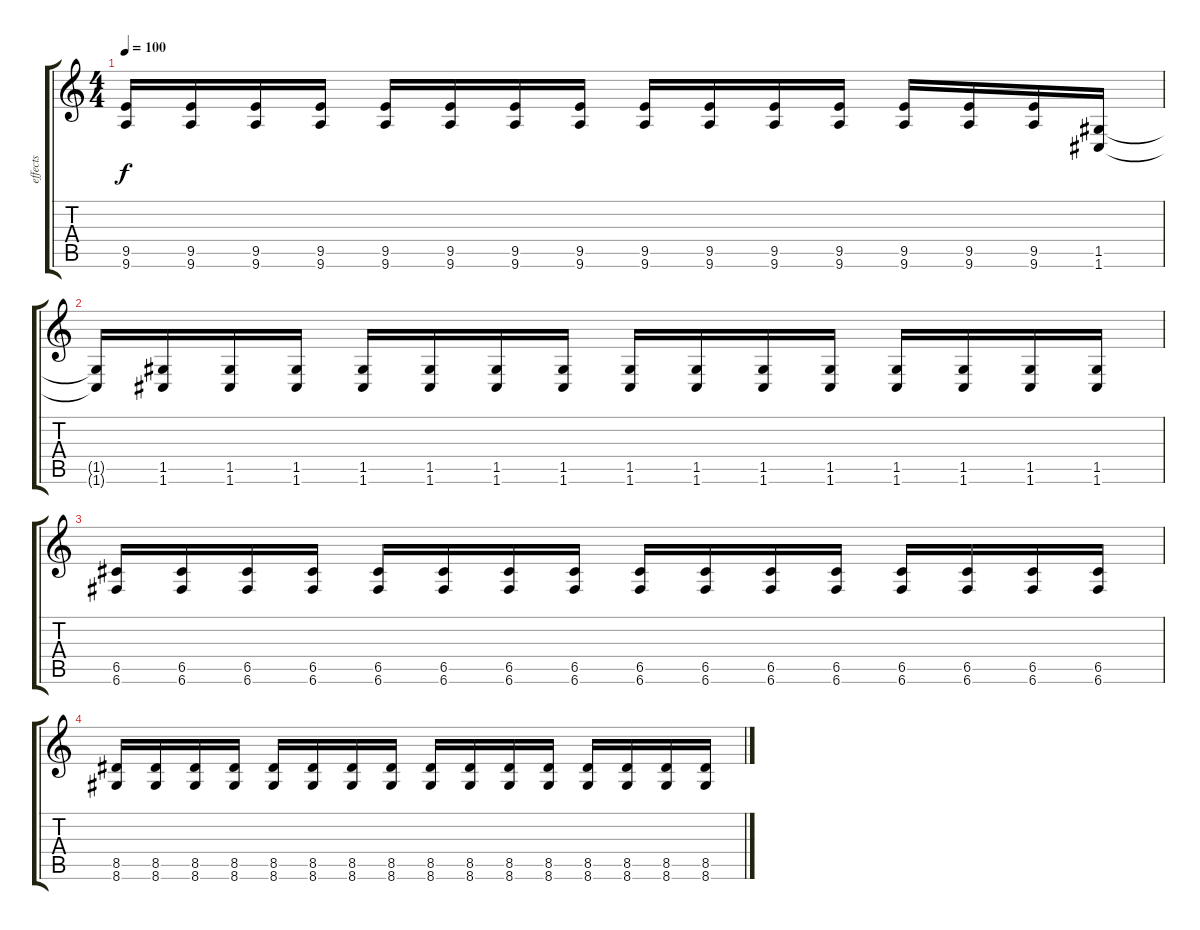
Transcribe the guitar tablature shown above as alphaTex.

\track ("effects" "effects") {instrument distortionguitar}
\staff {score tabs}
\tuning (D4 A3 F3 C3 G2 C2) {hide}
\ts (4 4)
\tempo 100
\clef g2
\ks c
(9.5 9.6).16{dy f} (9.5 9.6).16 (9.5 9.6).16 (9.5 9.6).16 (9.5 9.6).16 (9.5 9.6).16 (9.5 9.6).16 (9.5 9.6).16 (9.5 9.6).16 (9.5 9.6).16 (9.5 9.6).16 (9.5 9.6).16 (9.5 9.6).16 (9.5 9.6).16 (9.5 9.6).16 (1.5 1.6).16 |
(1.5{t} 1.6{t}).16 (1.5 1.6).16 (1.5 1.6).16 (1.5 1.6).16 (1.5 1.6).16 (1.5 1.6).16 (1.5 1.6).16 (1.5 1.6).16 (1.5 1.6).16 (1.5 1.6).16 (1.5 1.6).16 (1.5 1.6).16 (1.5 1.6).16 (1.5 1.6).16 (1.5 1.6).16 (1.5 1.6).16 |
(6.5 6.6).16 (6.5 6.6).16 (6.5 6.6).16 (6.5 6.6).16 (6.5 6.6).16 (6.5 6.6).16 (6.5 6.6).16 (6.5 6.6).16 (6.5 6.6).16 (6.5 6.6).16 (6.5 6.6).16 (6.5 6.6).16 (6.5 6.6).16 (6.5 6.6).16 (6.5 6.6).16 (6.5 6.6).16 |
(8.5 8.6).16 (8.5 8.6).16 (8.5 8.6).16 (8.5 8.6).16 (8.5 8.6).16 (8.5 8.6).16 (8.5 8.6).16 (8.5 8.6).16 (8.5 8.6).16 (8.5 8.6).16 (8.5 8.6).16 (8.5 8.6).16 (8.5 8.6).16 (8.5 8.6).16 (8.5 8.6).16 (8.5 8.6).16
